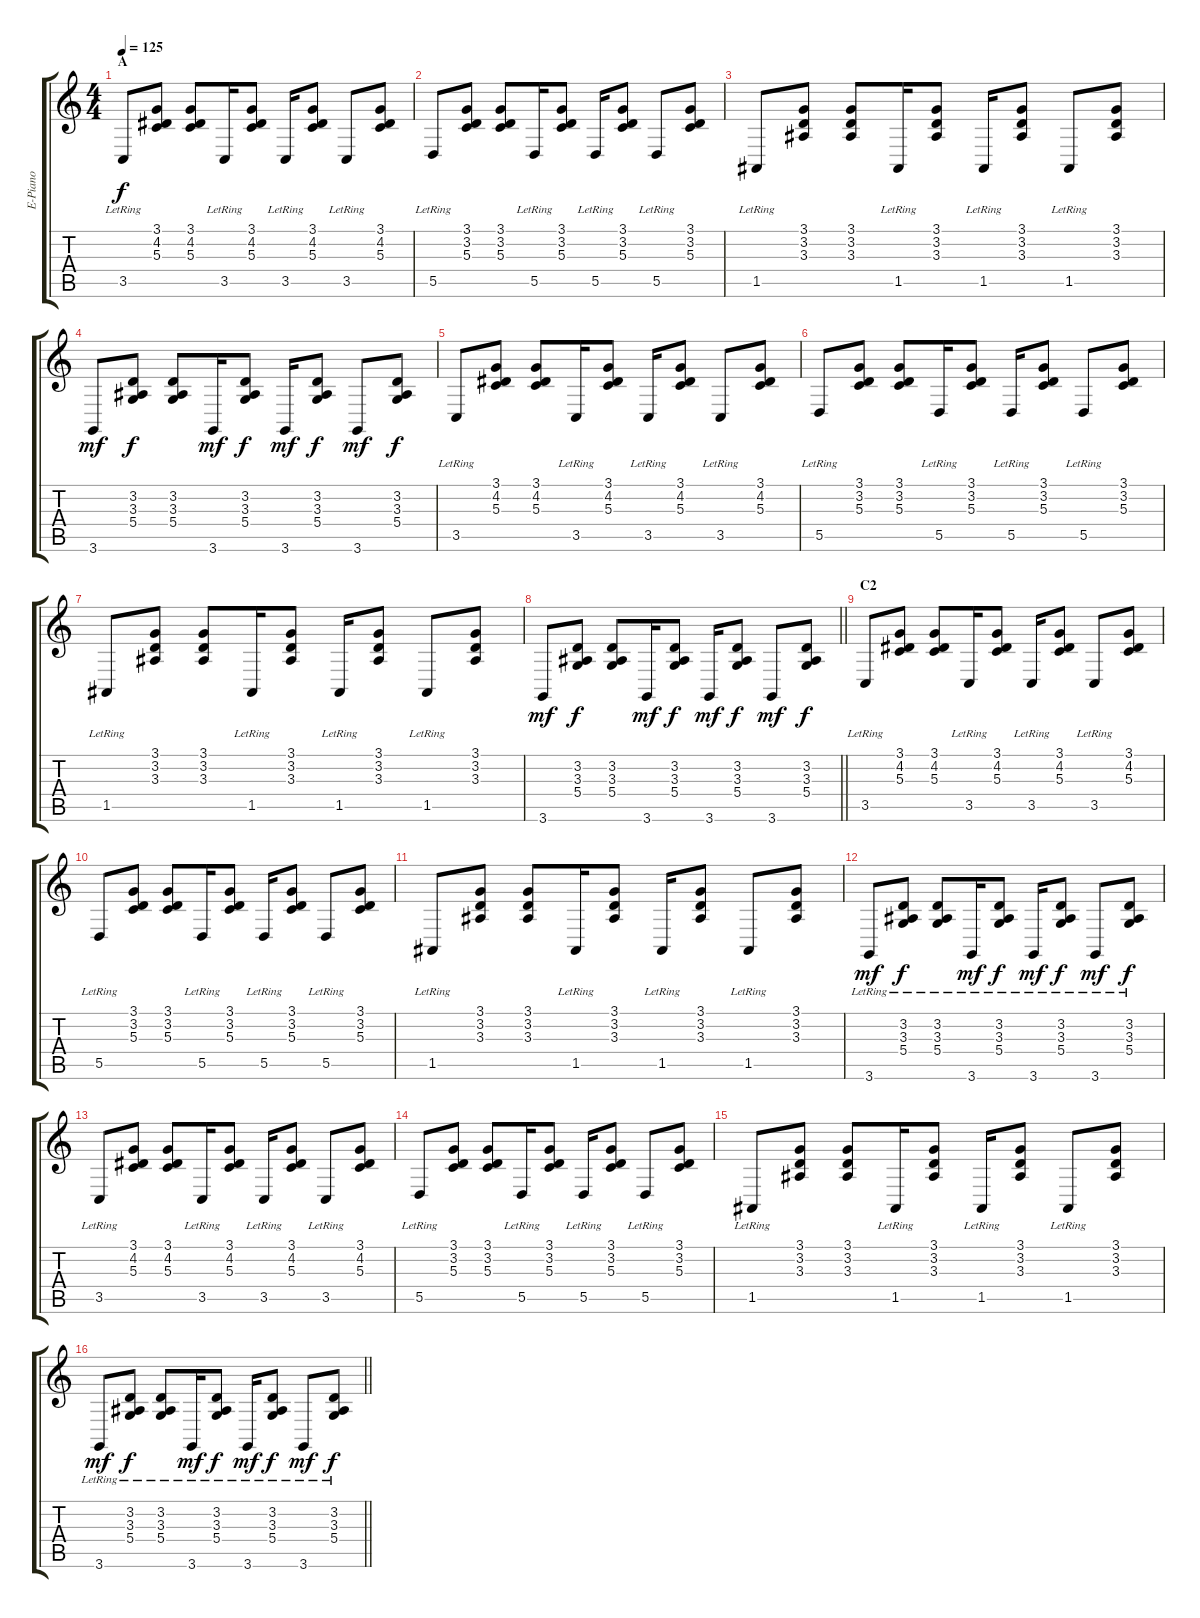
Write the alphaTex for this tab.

\track ("E-Piano" "E-Piano") {instrument harpsichord}
\staff {score tabs}
\tuning (E4 B3 G3 D3 A2 E2) {hide}
\ts (4 4)
\section ("" "A")
\tempo 125
\clef g2
\ks c
3.5{lr}.8{dy f volume 8} (3.1 4.2 5.3).8 (3.1 4.2 5.3).8 3.5{lr}.16 (3.1 4.2 5.3).8 3.5{lr}.16 (3.1 4.2 5.3).8 3.5{lr}.8 (3.1 4.2 5.3).8 |
5.5{lr}.8 (3.1 3.2 5.3).8 (3.1 3.2 5.3).8 5.5{lr}.16 (3.1 3.2 5.3).8 5.5{lr}.16 (3.1 3.2 5.3).8 5.5{lr}.8 (3.1 3.2 5.3).8 |
1.5{lr}.8 (3.1 3.2 3.3).8 (3.1 3.2 3.3).8 1.5{lr}.16 (3.1 3.2 3.3).8 1.5{lr}.16 (3.1 3.2 3.3).8 1.5{lr}.8 (3.1 3.2 3.3).8 |
3.6.8{dy mf} (3.2 3.3 5.4).8{dy f} (3.2 3.3 5.4).8 3.6.16{dy mf} (3.2 3.3 5.4).8{dy f} 3.6.16{dy mf} (3.2 3.3 5.4).8{dy f} 3.6.8{dy mf} (3.2 3.3 5.4).8{dy f} |
3.5{lr}.8 (3.1 4.2 5.3).8 (3.1 4.2 5.3).8 3.5{lr}.16 (3.1 4.2 5.3).8 3.5{lr}.16 (3.1 4.2 5.3).8 3.5{lr}.8 (3.1 4.2 5.3).8 |
5.5{lr}.8 (3.1 3.2 5.3).8 (3.1 3.2 5.3).8 5.5{lr}.16 (3.1 3.2 5.3).8 5.5{lr}.16 (3.1 3.2 5.3).8 5.5{lr}.8 (3.1 3.2 5.3).8 |
1.5{lr}.8 (3.1 3.2 3.3).8 (3.1 3.2 3.3).8 1.5{lr}.16 (3.1 3.2 3.3).8 1.5{lr}.16 (3.1 3.2 3.3).8 1.5{lr}.8 (3.1 3.2 3.3).8 |
\barLineRight lightlight
3.6.8{dy mf} (3.2 3.3 5.4).8{dy f} (3.2 3.3 5.4).8 3.6.16{dy mf} (3.2 3.3 5.4).8{dy f} 3.6.16{dy mf} (3.2 3.3 5.4).8{dy f} 3.6.8{dy mf} (3.2 3.3 5.4).8{dy f} |
\section ("" "C2")
3.5{lr}.8 (3.1 4.2 5.3).8 (3.1 4.2 5.3).8 3.5{lr}.16 (3.1 4.2 5.3).8 3.5{lr}.16 (3.1 4.2 5.3).8 3.5{lr}.8 (3.1 4.2 5.3).8 |
5.5{lr}.8 (3.1 3.2 5.3).8 (3.1 3.2 5.3).8 5.5{lr}.16 (3.1 3.2 5.3).8 5.5{lr}.16 (3.1 3.2 5.3).8 5.5{lr}.8 (3.1 3.2 5.3).8 |
1.5{lr}.8 (3.1 3.2 3.3).8 (3.1 3.2 3.3).8 1.5{lr}.16 (3.1 3.2 3.3).8 1.5{lr}.16 (3.1 3.2 3.3).8 1.5{lr}.8 (3.1 3.2 3.3).8 |
3.6{lr}.8{dy mf} (3.2{lr} 3.3{lr} 5.4{lr}).8{dy f} (3.2{lr} 3.3{lr} 5.4{lr}).8 3.6{lr}.16{dy mf} (3.2{lr} 3.3{lr} 5.4{lr}).8{dy f} 3.6{lr}.16{dy mf} (3.2{lr} 3.3{lr} 5.4{lr}).8{dy f} 3.6{lr}.8{dy mf} (3.2{lr} 3.3{lr} 5.4{lr}).8{dy f} |
3.5{lr}.8 (3.1 4.2 5.3).8 (3.1 4.2 5.3).8 3.5{lr}.16 (3.1 4.2 5.3).8 3.5{lr}.16 (3.1 4.2 5.3).8 3.5{lr}.8 (3.1 4.2 5.3).8 |
5.5{lr}.8 (3.1 3.2 5.3).8 (3.1 3.2 5.3).8 5.5{lr}.16 (3.1 3.2 5.3).8 5.5{lr}.16 (3.1 3.2 5.3).8 5.5{lr}.8 (3.1 3.2 5.3).8 |
1.5{lr}.8 (3.1 3.2 3.3).8 (3.1 3.2 3.3).8 1.5{lr}.16 (3.1 3.2 3.3).8 1.5{lr}.16 (3.1 3.2 3.3).8 1.5{lr}.8 (3.1 3.2 3.3).8 |
\barLineRight lightlight
3.6{lr}.8{dy mf} (3.2{lr} 3.3{lr} 5.4{lr}).8{dy f} (3.2{lr} 3.3{lr} 5.4{lr}).8 3.6{lr}.16{dy mf} (3.2{lr} 3.3{lr} 5.4{lr}).8{dy f} 3.6{lr}.16{dy mf} (3.2{lr} 3.3{lr} 5.4{lr}).8{dy f} 3.6{lr}.8{dy mf} (3.2{lr} 3.3{lr} 5.4{lr}).8{dy f}
